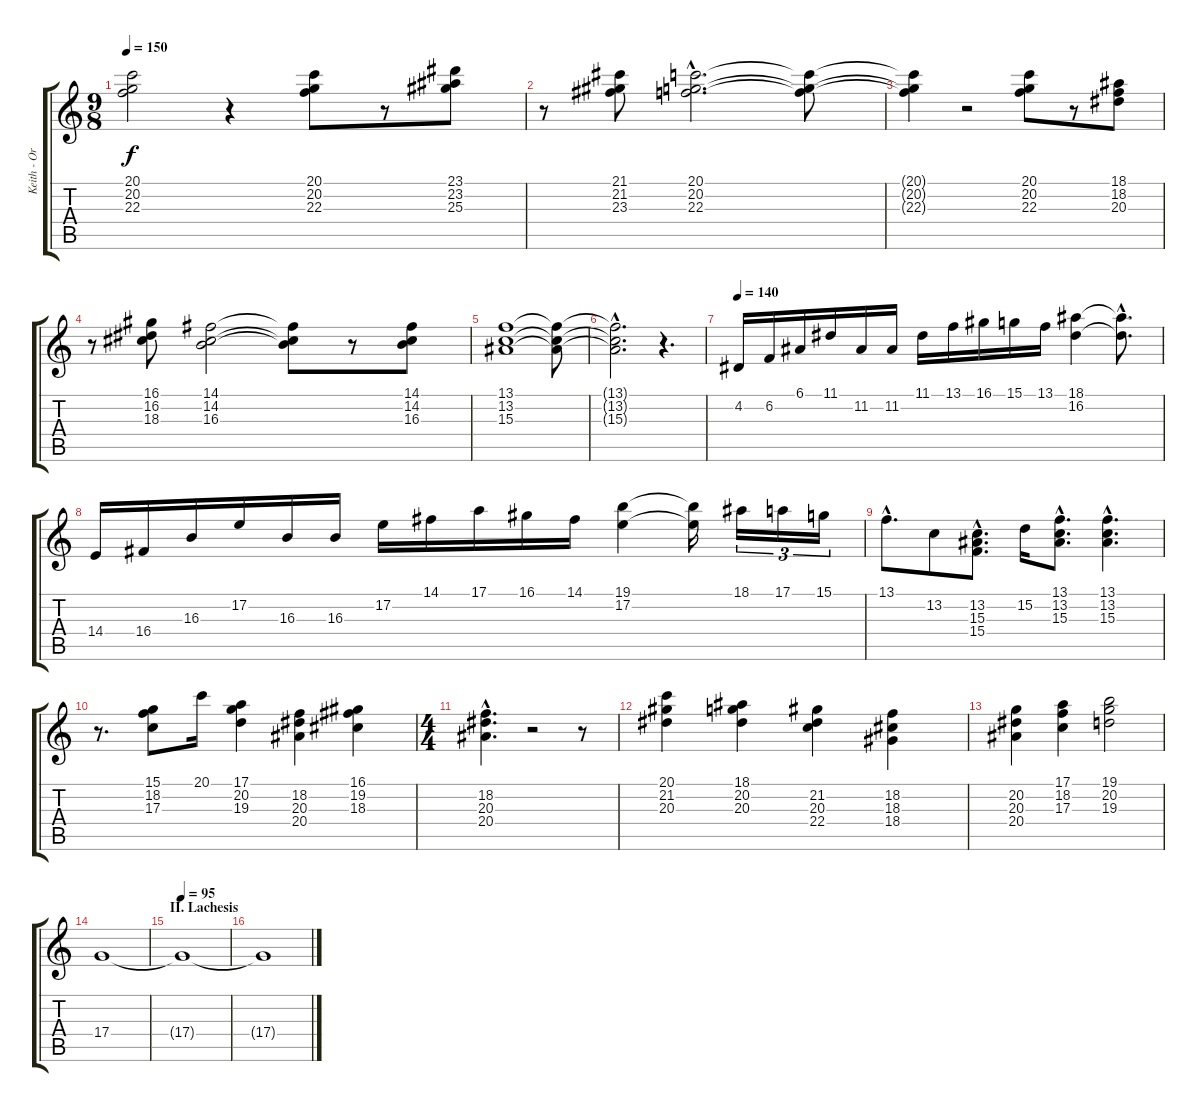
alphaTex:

\track ("Keith - Organ RH" "Keith - Or") {instrument churchorgan}
\staff {score tabs}
\tuning (E4 B3 G3 D3 A2 E2) {hide}
\ts (9 8)
\tempo 150
\clef g2
\ks c
(20.1{t} 20.2{t} 22.3{t}).2{dy f} r.4 (20.1 20.2 22.3).8 r.8 (23.1 23.2 25.3).8 |
r.8 (21.1 21.2 23.3).8 (20.1{hac} 20.2{hac} 22.3{hac}).2{d} (20.1{t} 20.2{t} 22.3{t}).8 |
(20.1{t} 20.2{t} 22.3{t}).4 r.2 (20.1 20.2 22.3).8 r.8 (18.1 18.2 20.3).8 |
r.8 (16.1 16.2 18.3).8 (14.1 14.2 16.3).2 (14.1{t} 14.2{t} 16.3{t}).8 r.8 (14.1 14.2 16.3).8 |
(13.1 13.2 15.3).1 (13.1{t} 13.2{t} 15.3{t}).8 |
(13.1{hac t} 13.2{hac t} 15.3{hac t}).2{d} r.4{d} |
\tempo 140
4.2.16 6.2.16 6.1.16 11.1.16 11.2.16 11.2.16 11.1.16 13.1.16 16.1.16 15.1.16 13.1.16 (18.1 16.2).4 (18.1{hac t} 16.2{hac t}).8{d} |
14.4.16 16.4.16 16.3.16 17.2.16 16.3.16 16.3.16 17.2.16 14.1.16 17.1.16 16.1.16 14.1.16 (19.1 17.2).4 (19.1{t} 17.2{t}).16 18.1.16{tu (3 2)} 17.1.16{tu (3 2)} 15.1.16{tu (3 2)} |
13.1{hac}.8{d} 13.2.8 (13.2{hac} 15.3{hac} 15.4{hac}).8{d} 15.2.16 (13.1{hac} 13.2{hac} 15.3{hac}).8{d} (13.1{hac} 13.2{hac} 15.3{hac}).4{d} |
r.8{d} (15.1 18.2 17.3).8 20.1.16 (17.1 20.2 19.3).4 (18.2 20.3 20.4).4 (16.1 19.2 18.3).4 |
\ts (4 4)
(18.2{hac} 20.3{hac} 20.4{hac}).4{d} r.2 r.8 |
(20.1 21.2 20.3).4 (18.1 20.2 20.3).4 (21.2 20.3 22.4).4 (18.2 18.3 18.4).4 |
(20.2 20.3 20.4).4 (17.1 18.2 17.3).4 (19.1 20.2 19.3).2 |
17.4.1 |
\section ("" "II. Lachesis")
\tempo 95
17.4{t}.1 |
17.4{t}.1
